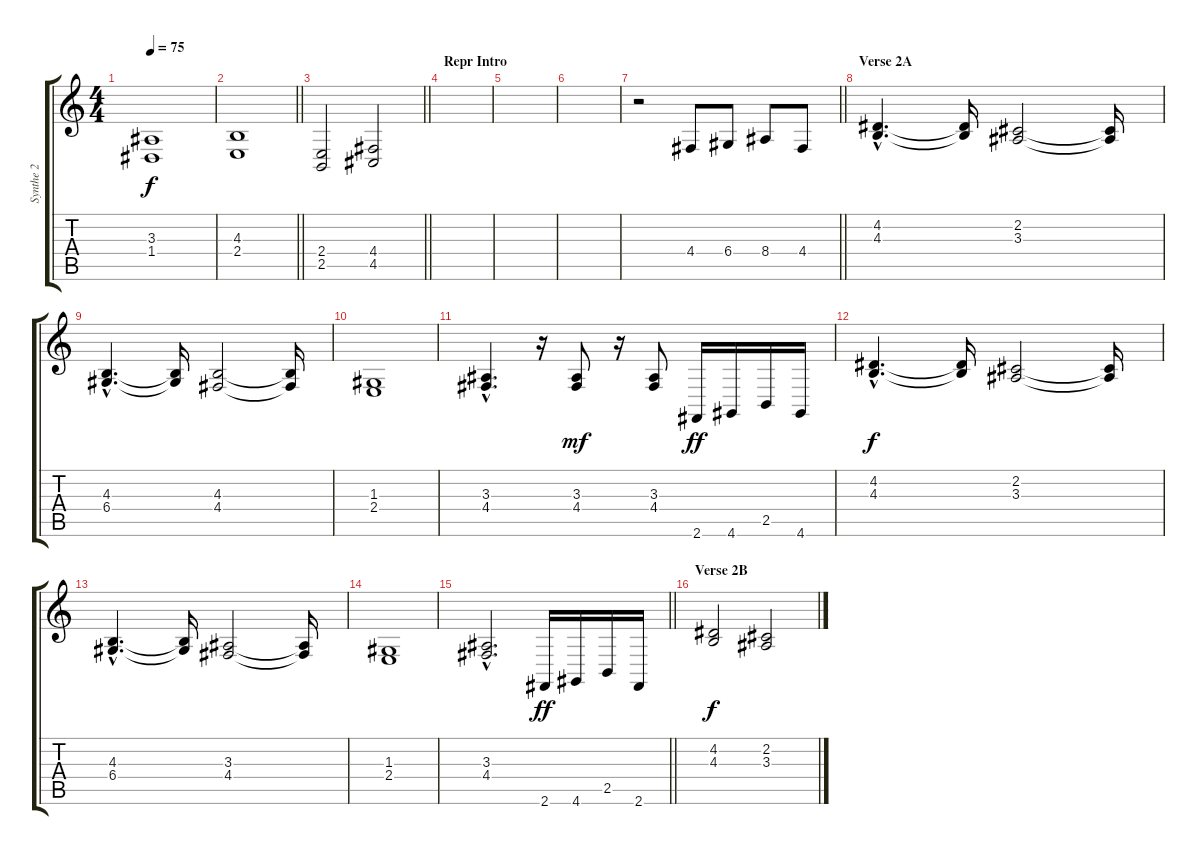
\track ("Synthe 2" "Synthe 2") {instrument churchorgan}
\staff {score tabs}
\tuning (E4 B3 G3 D3 A2 E2) {hide}
\ts (4 4)
\tempo 75
\clef g2
\ks c
(3.3 1.4).1{dy f} |
\barLineRight lightlight
(4.3 2.4).1 |
\barLineRight lightlight
(2.4 2.5).2 (4.4 4.5).2 |
\section ("" "Repr Intro")
|
|
|
\barLineRight lightlight
r.2 4.4.8 6.4.8 8.4.8 4.4.8 |
\section ("" "Verse 2A")
(4.2{hac} 4.3{hac}).4{d} (4.2{t} 4.3{t}).16 (2.2 3.3).2 (2.2{t} 3.3{t}).16 |
(4.3{hac} 6.4{hac}).4{d} (4.3{t} 6.4{t}).16 (4.3 4.4).2 (4.3{t} 4.4{t}).16 |
(1.3 2.4).1 |
(3.3{hac} 4.4{hac}).4{d} r.16 (3.3 4.4).8{dy mf} r.16 (3.3 4.4).8 2.6.16{dy ff} 4.6.16 2.5.16 4.6.16 |
(4.2{hac} 4.3{hac}).4{d dy f} (4.2{t} 4.3{t}).16 (2.2 3.3).2 (2.2{t} 3.3{t}).16 |
(4.3{hac} 6.4{hac}).4{d} (4.3{t} 6.4{t}).16 (3.3 4.4).2 (3.3{t} 4.4{t}).16 |
(1.3 2.4).1 |
\barLineRight lightlight
(3.3{hac} 4.4{hac}).2{d} 2.6.16{dy ff} 4.6.16 2.5.16 2.6.16 |
\section ("" "Verse 2B")
(4.2 4.3).2{dy f} (2.2 3.3).2
